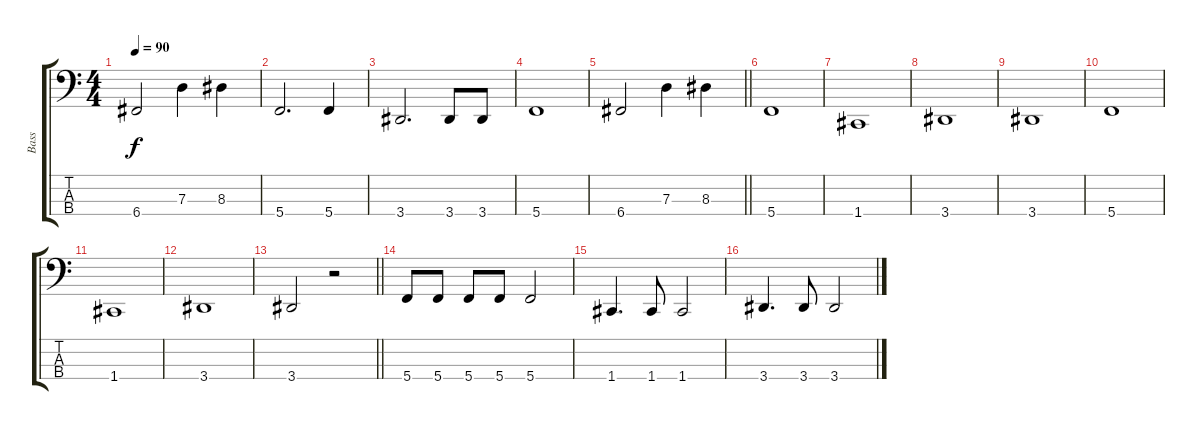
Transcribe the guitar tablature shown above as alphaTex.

\track ("Bass" "Bass") {instrument electricbassfinger}
\staff {score tabs}
\tuning (F2 C2 G1 C1) {hide}
\ts (4 4)
\tempo 90
\clef f4
\ks c
6.4.2{dy f} 7.3.4 8.3.4 |
5.4.2{d} 5.4.4 |
3.4.2{d} 3.4.8 3.4.8 |
5.4.1 |
\barLineRight lightlight
6.4.2 7.3.4 8.3.4 |
5.4.1 |
1.4.1 |
3.4.1 |
3.4.1 |
5.4.1 |
1.4.1 |
3.4.1 |
\barLineRight lightlight
3.4.2 r.2 |
5.4.8 5.4.8 5.4.8 5.4.8 5.4.2 |
1.4.4{d} 1.4.8 1.4.2 |
3.4.4{d} 3.4.8 3.4.2
